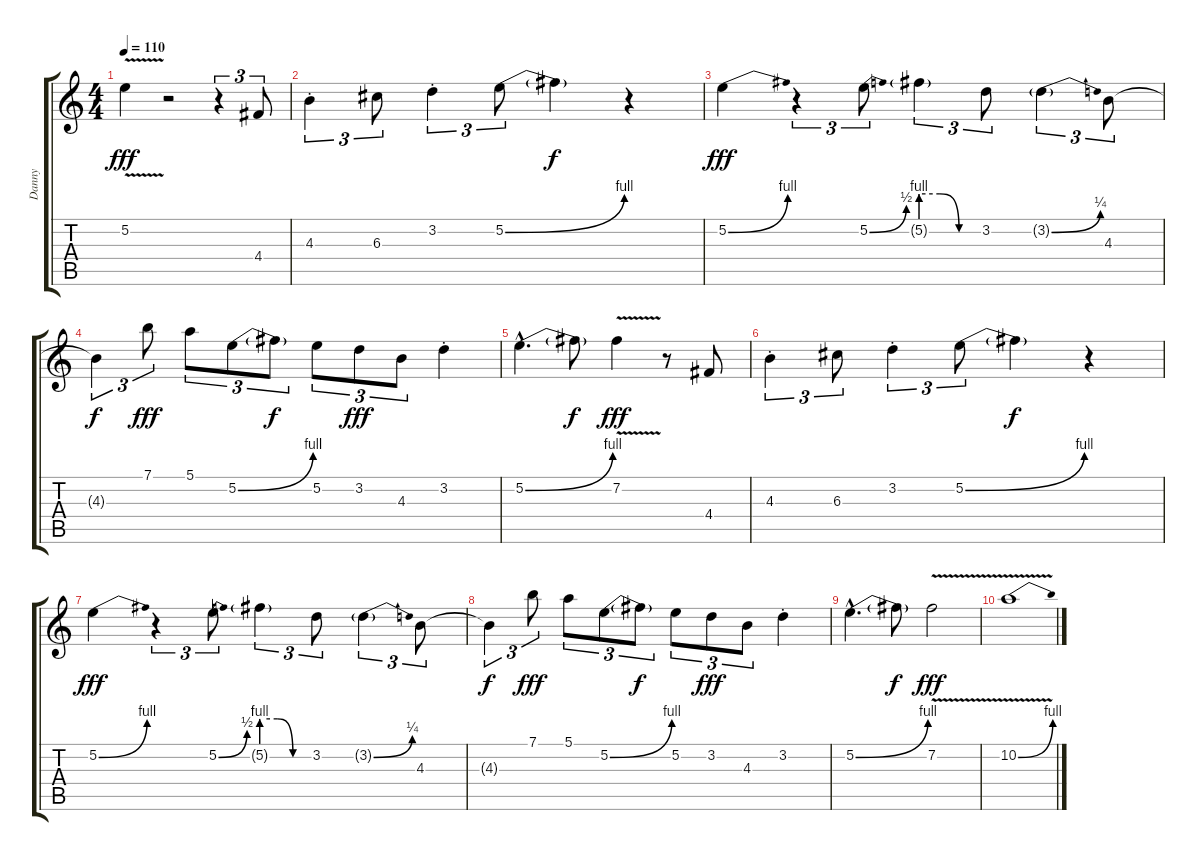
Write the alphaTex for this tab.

\track ("Danny" "Danny") {instrument electricguitarjazz}
\staff {score tabs}
\tuning (E4 B3 G3 D3 A2 E2) {hide}
\ts (4 4)
\tempo 110
\clef g2
\ks c
5.2{v}.4{dy fff} r.2 r.4{tu (3 2)} 4.4.8{tu (3 2)} |
4.3{st}.4{tu (3 2)} 6.3.8{tu (3 2)} 3.2{st}.4{tu (3 2)} 5.2{be (bend 0 0 60 4)}.8{tu (3 2)} 5.2{t}.4{dy f} r.4 |
5.2{be (bend 0 0 60 4)}.4{dy fff} r.4{tu (3 2)} 5.2{be (bend 0 0 60 2)}.8{tu (3 2)} 5.2{be (custom 0 4 20 4 40 0 60 0) g}.4{tu (3 2)} 3.2.8{tu (3 2)} 3.2{be (bend 0 0 60 1) g}.4{tu (3 2)} 4.3.8{tu (3 2)} |
4.3{t}.4{tu (3 2) dy f} 7.1.8{tu (3 2) dy fff} 5.1.8{tu (3 2)} 5.2{be (bend 0 0 60 4)}.8{tu (3 2)} 5.2{t}.8{tu (3 2) dy f} 5.2.8{tu (3 2)} 3.2.8{tu (3 2) dy fff} 4.3.8{tu (3 2)} 3.2{st}.4 |
5.2{be (bend 0 0 60 4) hac}.4{d} 5.2{t}.8{dy f} 7.2{v}.4{dy fff} r.8 4.4.8 |
4.3{st}.4{tu (3 2)} 6.3.8{tu (3 2)} 3.2{st}.4{tu (3 2)} 5.2{be (bend 0 0 60 4)}.8{tu (3 2)} 5.2{t}.4{dy f} r.4 |
5.2{be (bend 0 0 60 4)}.4{dy fff} r.4{tu (3 2)} 5.2{be (bend 0 0 60 2)}.8{tu (3 2)} 5.2{be (custom 0 4 20 4 40 0 60 0) g}.4{tu (3 2)} 3.2.8{tu (3 2)} 3.2{be (bend 0 0 60 1) g}.4{tu (3 2)} 4.3.8{tu (3 2)} |
4.3{t}.4{tu (3 2) dy f} 7.1.8{tu (3 2) dy fff} 5.1.8{tu (3 2)} 5.2{be (bend 0 0 60 4)}.8{tu (3 2)} 5.2{t}.8{tu (3 2) dy f} 5.2.8{tu (3 2)} 3.2.8{tu (3 2) dy fff} 4.3.8{tu (3 2)} 3.2{st}.4 |
5.2{be (bend 0 0 60 4) hac}.4{d} 5.2{t}.8{dy f} 7.2{v}.2{dy fff} |
10.2{be (bend 0 0 60 4) v}.1
